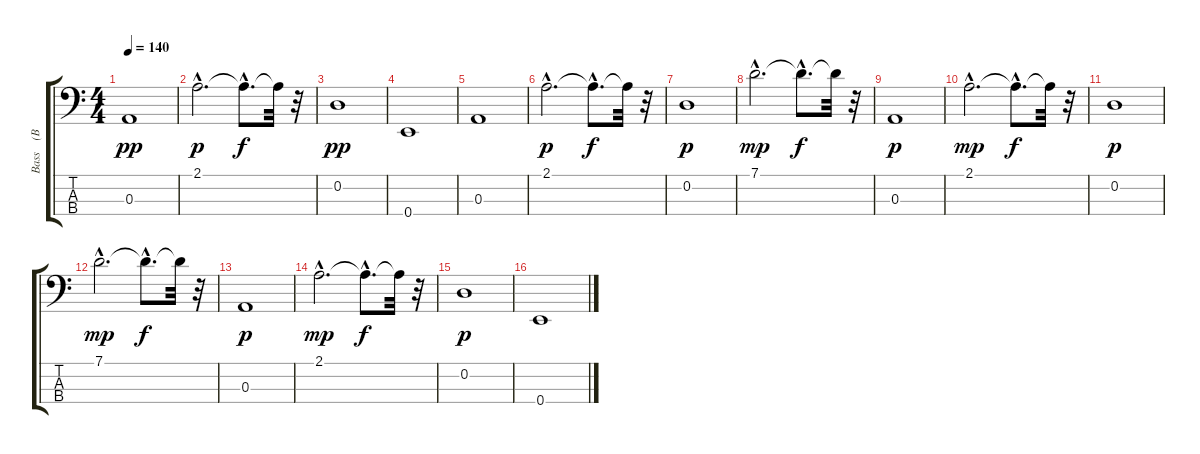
\track ("Bass    (BB)" "Bass    (B") {instrument acousticbass}
\staff {score tabs}
\tuning (G2 D2 A1 E1) {hide}
\ts (4 4)
\tempo 140
\clef f4
\ks c
0.3.1{dy pp} |
2.1{hac}.2{d dy p} 2.1{hac t}.8{d dy f} 2.1{t}.32 r.32 |
0.2.1{dy pp} |
0.4.1 |
0.3.1 |
2.1{hac}.2{d dy p} 2.1{hac t}.8{d dy f} 2.1{t}.32 r.32 |
0.2.1{dy p} |
7.1{hac}.2{d dy mp} 7.1{hac t}.8{d dy f} 7.1{t}.32 r.32 |
0.3.1{dy p} |
2.1{hac}.2{d dy mp} 2.1{hac t}.8{d dy f} 2.1{t}.32 r.32 |
0.2.1{dy p} |
7.1{hac}.2{d dy mp} 7.1{hac t}.8{d dy f} 7.1{t}.32 r.32 |
0.3.1{dy p} |
2.1{hac}.2{d dy mp} 2.1{hac t}.8{d dy f} 2.1{t}.32 r.32 |
0.2.1{dy p} |
0.4.1
